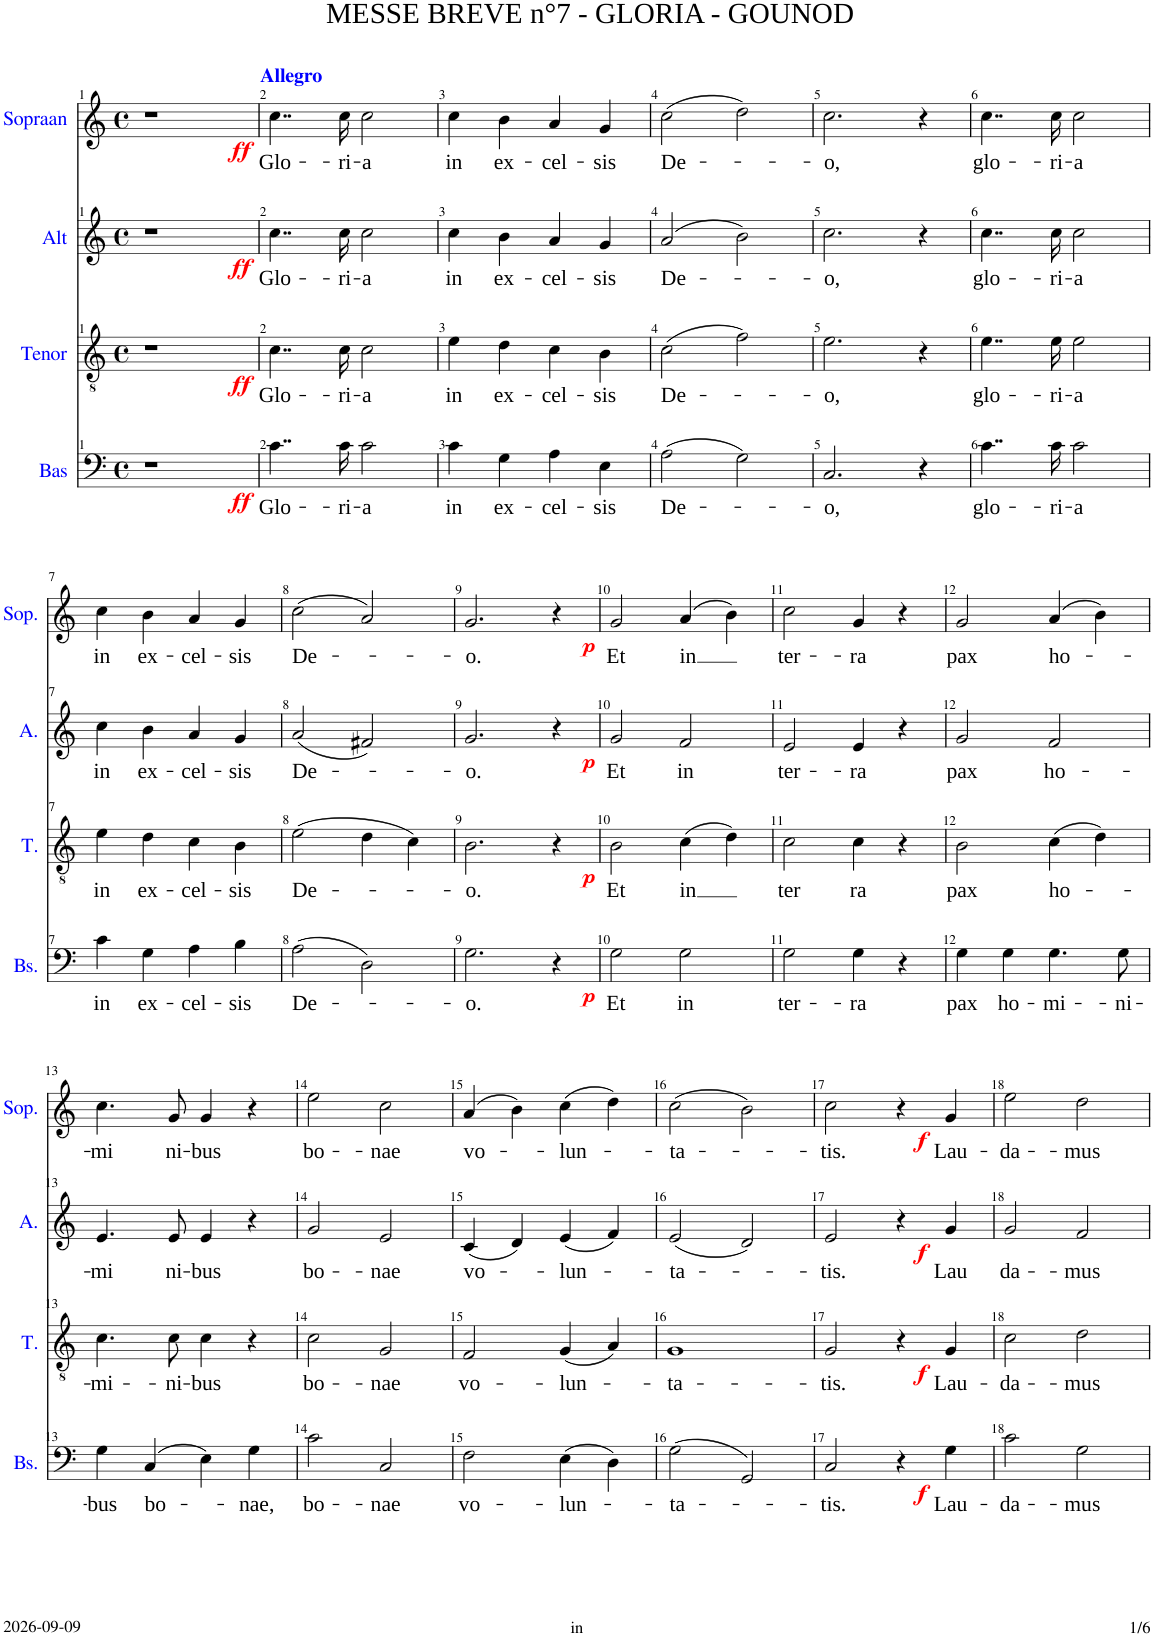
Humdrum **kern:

**kern	**text	**dynam	**kern	**text	**dynam	**kern	**text	**dynam	**kern	**text	**dynam
*part4	*part4	*part4	*part3	*part3	*part3	*part2	*part2	*part2	*part1	*part1	*part1
*staff4	*staff4	*staff4	*staff3	*staff3	*staff3	*staff2	*staff2	*staff2	*staff1	*staff1	*staff1
*I"Bas	*	*	*I"Tenor	*	*	*I"Alt	*	*	*I"Sopraan	*	*
*I'Bs.	*	*	*I'T.	*	*	*I'A.	*	*	*I'Sop.	*	*
*clefF4	*	*	*clefGv2	*	*	*clefG2	*	*	*clefG2	*	*
*k[]	*	*	*k[]	*	*	*k[]	*	*	*k[]	*	*
*M4/4	*	*	*M4/4	*	*	*M4/4	*	*	*M4/4	*	*
*met(c)	*	*	*met(c)	*	*	*met(c)	*	*	*met(c)	*	*
=1	=1	=1	=1	=1	=1	=1	=1	=1	=1	=1	=1
1r	.	.	1r	.	.	1r	.	.	1r	.	.
=2	=2	=2	=2	=2	=2	=2	=2	=2	=2	=2	=2
!	!	!	!	!	!	!	!	!	!LO:TX:a:B:color=#0000FF:t=Allegro	!	!
!	!LO:LY:b	!LO:DY:b	!	!LO:LY:b	!LO:DY:b	!	!LO:LY:b	!LO:DY:b	!	!LO:LY:b	!LO:DY:b
4..c\	Glo-	ff	4..c\	Glo-	ff	4..cc\	Glo-	ff	4..cc\	Glo-	ff
!	!LO:LY:b	!	!	!LO:LY:b	!	!	!LO:LY:b	!	!	!LO:LY:b	!
16c\	-ri-	.	16c\	-ri-	.	16cc\	-ri-	.	16cc\	-ri-	.
!	!LO:LY:b	!	!	!LO:LY:b	!	!	!LO:LY:b	!	!	!LO:LY:b	!
2c\	-a	.	2c\	-a	.	2cc\	-a	.	2cc\	-a	.
=3	=3	=3	=3	=3	=3	=3	=3	=3	=3	=3	=3
!	!LO:LY:b	!	!	!LO:LY:b	!	!	!LO:LY:b	!	!	!LO:LY:b	!
4c\	in	.	4e\	in	.	4cc\	in	.	4cc\	in	.
!	!LO:LY:b	!	!	!LO:LY:b	!	!	!LO:LY:b	!	!	!LO:LY:b	!
4G\	ex-	.	4d\	ex-	.	4b\	ex-	.	4b\	ex-	.
!	!LO:LY:b	!	!	!LO:LY:b	!	!	!LO:LY:b	!	!	!LO:LY:b	!
4A\	-cel-	.	4c\	-cel-	.	4a/	-cel-	.	4a/	-cel-	.
!	!LO:LY:b	!	!	!LO:LY:b	!	!	!LO:LY:b	!	!	!LO:LY:b	!
4E\	-sis	.	4B\	-sis	.	4g/	-sis	.	4g/	-sis	.
=4	=4	=4	=4	=4	=4	=4	=4	=4	=4	=4	=4
!	!LO:LY:b	!	!	!LO:LY:b	!	!	!LO:LY:b	!	!	!LO:LY:b	!
(2A\	De-	.	(2c\	De-	.	(2a/	De-	.	(2cc\	De-	.
2G\)	.	.	2f\)	.	.	2b\)	.	.	2dd\)	.	.
=5	=5	=5	=5	=5	=5	=5	=5	=5	=5	=5	=5
!	!LO:LY:b	!	!	!LO:LY:b	!	!	!LO:LY:b	!	!	!LO:LY:b	!
2.C/	-o,	.	2.e\	-o,	.	2.cc\	-o,	.	2.cc\	-o,	.
4r	.	.	4r	.	.	4r	.	.	4r	.	.
=6	=6	=6	=6	=6	=6	=6	=6	=6	=6	=6	=6
!	!LO:LY:b	!	!	!LO:LY:b	!	!	!LO:LY:b	!	!	!LO:LY:b	!
4..c\	glo-	.	4..e\	glo-	.	4..cc\	glo-	.	4..cc\	glo-	.
!	!LO:LY:b	!	!	!LO:LY:b	!	!	!LO:LY:b	!	!	!LO:LY:b	!
16c\	-ri-	.	16e\	-ri-	.	16cc\	-ri-	.	16cc\	-ri-	.
!	!LO:LY:b	!	!	!LO:LY:b	!	!	!LO:LY:b	!	!	!LO:LY:b	!
2c\	-a	.	2e\	-a	.	2cc\	-a	.	2cc\	-a	.
!!LO:LB:g=z
=7	=7	=7	=7	=7	=7	=7	=7	=7	=7	=7	=7
!	!LO:LY:b	!	!	!LO:LY:b	!	!	!LO:LY:b	!	!	!LO:LY:b	!
4c\	in	.	4e\	in	.	4cc\	in	.	4cc\	in	.
!	!LO:LY:b	!	!	!LO:LY:b	!	!	!LO:LY:b	!	!	!LO:LY:b	!
4G\	ex-	.	4d\	ex-	.	4b\	ex-	.	4b\	ex-	.
!	!LO:LY:b	!	!	!LO:LY:b	!	!	!LO:LY:b	!	!	!LO:LY:b	!
4A\	-cel-	.	4c\	-cel-	.	4a/	-cel-	.	4a/	-cel-	.
!	!LO:LY:b	!	!	!LO:LY:b	!	!	!LO:LY:b	!	!	!LO:LY:b	!
4B\	-sis	.	4B\	-sis	.	4g/	-sis	.	4g/	-sis	.
=8	=8	=8	=8	=8	=8	=8	=8	=8	=8	=8	=8
!	!LO:LY:b	!	!	!LO:LY:b	!	!	!LO:LY:b	!	!	!LO:LY:b	!
(2A\	De-	.	(2e\	De-	.	(2a/	De-	.	(2cc\	De-	.
2D\)	.	.	4d\	.	.	2f#X/)	.	.	2a/)	.	.
.	.	.	4c\)	.	.	.	.	.	.	.	.
=9	=9	=9	=9	=9	=9	=9	=9	=9	=9	=9	=9
!	!LO:LY:b	!	!	!LO:LY:b	!	!	!LO:LY:b	!	!	!LO:LY:b	!
2.G\	-o.	.	2.B\	-o.	.	2.g/	-o.	.	2.g/	-o.	.
4r	.	.	4r	.	.	4r	.	.	4r	.	.
=10	=10	=10	=10	=10	=10	=10	=10	=10	=10	=10	=10
!	!LO:LY:b	!LO:DY:b	!	!LO:LY:b	!LO:DY:b	!	!LO:LY:b	!LO:DY:b	!	!LO:LY:b	!LO:DY:b
2G\	Et	p	2B\	Et	p	2g/	Et	p	2g/	Et	p
!	!LO:LY:b	!	!	!LO:LY:b	!	!	!LO:LY:b	!	!	!LO:LY:b	!
2G\	in	.	(4c\	in	.	2f/	in	.	(4a/	in	.
.	.	.	4d\)	.	.	.	.	.	4b\)	.	.
=11	=11	=11	=11	=11	=11	=11	=11	=11	=11	=11	=11
!	!LO:LY:b	!	!	!LO:LY:b	!	!	!LO:LY:b	!	!	!LO:LY:b	!
2G\	ter-	.	2c\	ter	.	2e/	ter-	.	2cc\	ter-	.
!	!LO:LY:b	!	!	!LO:LY:b	!	!	!LO:LY:b	!	!	!LO:LY:b	!
4G\	-ra	.	4c\	-ra	.	4e/	-ra	.	4g/	-ra	.
4r	.	.	4r	.	.	4r	.	.	4r	.	.
=12	=12	=12	=12	=12	=12	=12	=12	=12	=12	=12	=12
!	!LO:LY:b	!	!	!LO:LY:b	!	!	!LO:LY:b	!	!	!LO:LY:b	!
4G\	pax	.	2B\	pax	.	2g/	pax	.	2g/	pax	.
!	!LO:LY:b	!	!	!	!	!	!	!	!	!	!
4G\	ho-	.	.	.	.	.	.	.	.	.	.
!	!LO:LY:b	!	!	!LO:LY:b	!	!	!LO:LY:b	!	!	!LO:LY:b	!
4.G\	-mi-	.	(4c\	ho-	.	2f/	ho-	.	(4a/	ho-	.
.	.	.	4d\)	.	.	.	.	.	4b\)	.	.
!	!LO:LY:b	!	!	!	!	!	!	!	!	!	!
8G\	-ni-	.	.	.	.	.	.	.	.	.	.
!!LO:LB:g=z
=13	=13	=13	=13	=13	=13	=13	=13	=13	=13	=13	=13
!	!LO:LY:b	!	!	!LO:LY:b	!	!	!LO:LY:b	!	!	!LO:LY:b	!
4G\	-bus	.	4.c\	-mi-	.	4.e/	-mi	.	4.cc\	-mi	.
!	!LO:LY:b	!	!	!	!	!	!	!	!	!	!
(4C/	bo-	.	.	.	.	.	.	.	.	.	.
!	!	!	!	!LO:LY:b	!	!	!LO:LY:b	!	!	!LO:LY:b	!
.	.	.	8c\	-ni-	.	8e/	ni-	.	8g/	ni-	.
!	!	!	!	!LO:LY:b	!	!	!LO:LY:b	!	!	!LO:LY:b	!
4E\)	.	.	4c\	-bus	.	4e/	-bus	.	4g/	-bus	.
!	!LO:LY:b	!	!	!	!	!	!	!	!	!	!
4G\	-nae,	.	4r	.	.	4r	.	.	4r	.	.
=14	=14	=14	=14	=14	=14	=14	=14	=14	=14	=14	=14
!	!LO:LY:b	!	!	!LO:LY:b	!	!	!LO:LY:b	!	!	!LO:LY:b	!
2c\	bo-	.	2c\	bo-	.	2g/	bo-	.	2ee\	bo-	.
!	!LO:LY:b	!	!	!LO:LY:b	!	!	!LO:LY:b	!	!	!LO:LY:b	!
2C/	-nae	.	2G/	-nae	.	2e/	-nae	.	2cc\	-nae	.
=15	=15	=15	=15	=15	=15	=15	=15	=15	=15	=15	=15
!	!LO:LY:b	!	!	!LO:LY:b	!	!	!LO:LY:b	!	!	!LO:LY:b	!
2F\	vo-	.	2F/	vo-	.	(4c/	vo-	.	(4a/	vo-	.
.	.	.	.	.	.	4d/)	.	.	4b\)	.	.
!	!LO:LY:b	!	!	!LO:LY:b	!	!	!LO:LY:b	!	!	!LO:LY:b	!
(4E\	-lun-	.	(4G/	-lun-	.	(4e/	-lun-	.	(4cc\	-lun-	.
4D\)	.	.	4A/)	.	.	4f/)	.	.	4dd\)	.	.
=16	=16	=16	=16	=16	=16	=16	=16	=16	=16	=16	=16
!	!LO:LY:b	!	!	!LO:LY:b	!	!	!LO:LY:b	!	!	!LO:LY:b	!
(2G\	-ta-	.	1G	-ta-	.	(2e/	-ta-	.	(2cc\	-ta-	.
2GG/)	.	.	.	.	.	2d/)	.	.	2b\)	.	.
=17	=17	=17	=17	=17	=17	=17	=17	=17	=17	=17	=17
!	!LO:LY:b	!	!	!LO:LY:b	!	!	!LO:LY:b	!	!	!LO:LY:b	!
2C/	-tis.	.	2G/	-tis.	.	2e/	-tis.	.	2cc\	-tis.	.
4r	.	.	4r	.	.	4r	.	.	4r	.	.
!	!LO:LY:b	!LO:DY:b	!	!LO:LY:b	!LO:DY:b	!	!LO:LY:b	!LO:DY:b	!	!LO:LY:b	!LO:DY:b
4G\	Lau-	f	4G/	Lau-	f	4g/	Lau	f	4g/	Lau-	f
=18	=18	=18	=18	=18	=18	=18	=18	=18	=18	=18	=18
!	!LO:LY:b	!	!	!LO:LY:b	!	!	!LO:LY:b	!	!	!LO:LY:b	!
2c\	-da-	.	2c\	-da-	.	2g/	-da-	.	2ee\	-da-	.
!	!LO:LY:b	!	!	!LO:LY:b	!	!	!LO:LY:b	!	!	!LO:LY:b	!
2G\	-mus	.	2d\	-mus	.	2f/	-mus	.	2dd\	-mus	.
=	=	=	=	=	=	=	=	=	=	=	=
*-	*-	*-	*-	*-	*-	*-	*-	*-	*-	*-	*-
